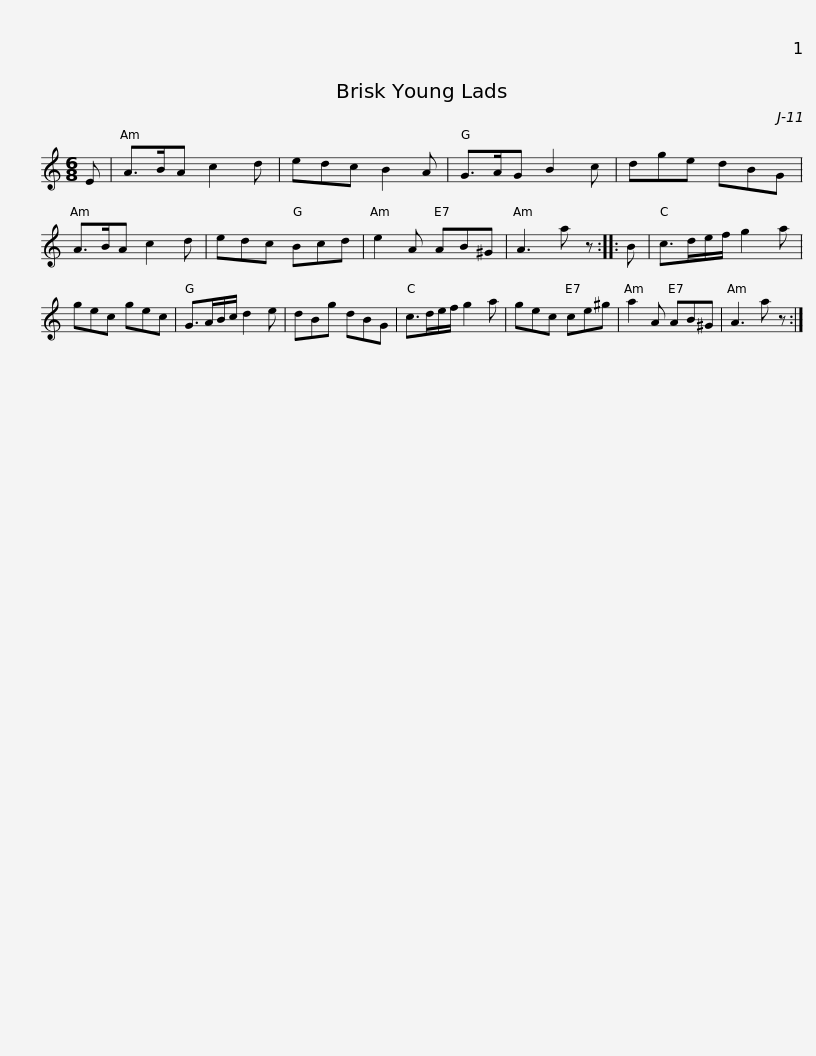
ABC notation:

X:1
L:1/8
M:6/8
I:linebreak $
K:C
V:1 treble
V:1
 E | A>BA c2 d | edc B2 A | G>AG B2 c | dge dBG | %5
 A>BA c2 d | edc Bcd | e2 A AB^G |$ A3 a z :: B | %10
 c>de/f/ g2 a | gec gec | G>AB/c/ d2 e | dBg dBG | c>de/f/ g2 a | %15
 gec ce^g |$ a2 A AB^G | A3 a z :| %18
